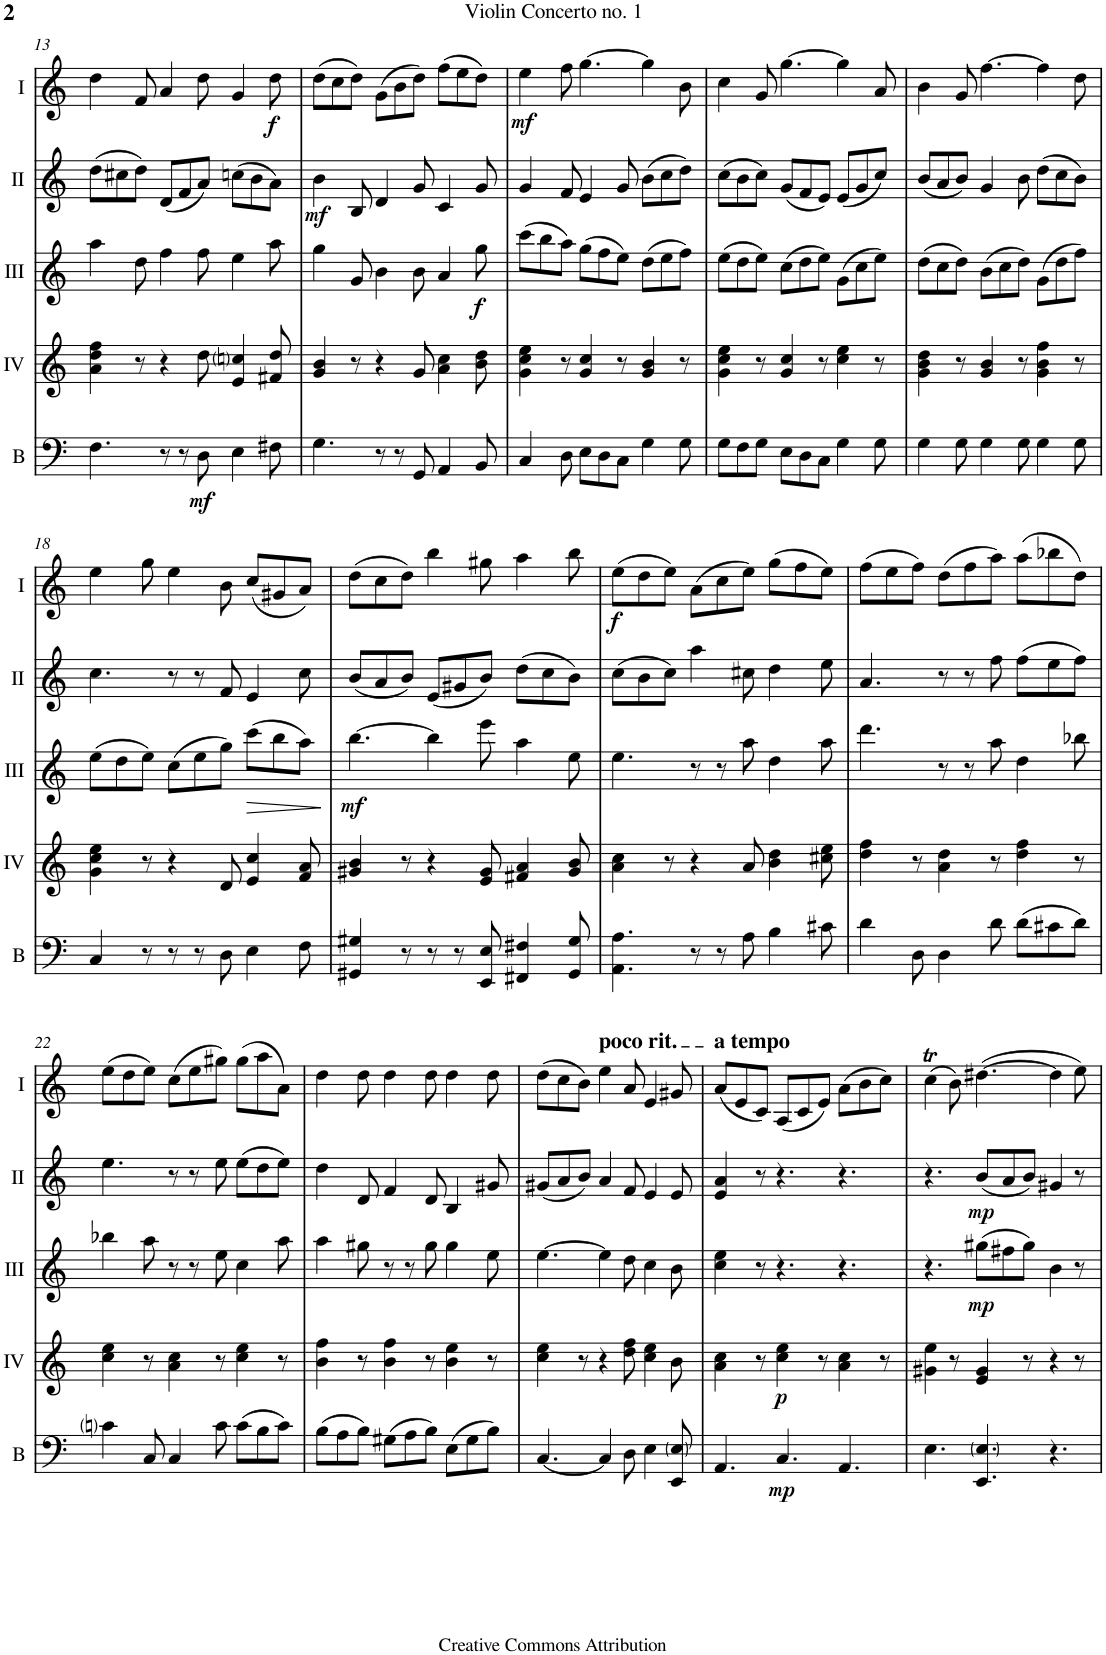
**kern	**dynam	**kern	**dynam	**kern	**dynam	**kern	**dynam	**kern	**dynam
*part5	*part5	*part4	*part4	*part3	*part3	*part2	*part2	*part1	*part1
*staff5	*staff5	*staff4	*staff4	*staff3	*staff3	*staff2	*staff2	*staff1	*staff1
*I"Bass	*	*I"Acc. 4	*	*I"Acc. 3	*	*I"Acc. 2	*	*I"Acc. 1	*
*I'B	*	*	*	*	*	*	*	*	*
!!LO:PB:g=z
*clefF4	*	*clefG2	*	*clefG2	*	*clefG2	*	*clefG2	*
*Trd7c12	*	*Trd7c12	*	*Trd7c12	*	*	*	*	*
*k[]	*	*k[]	*	*k[]	*	*k[]	*	*k[]	*
*M9/8	*	*M9/8	*	*M9/8	*	*M9/8	*	*M9/8	*
=13	=13	=13	=13	=13	=13	=13	=13	=13	=13
4.F\	.	4a\ 4dd\ 4ff\	.	4aa\	.	(8dd\L	.	4dd\	.
.	.	.	.	.	.	8cc#X\	.	.	.
.	.	8r	.	8dd\	.	8dd\J)	.	8f/	.
8r	.	4r	.	4ff\	.	(8d/L	.	4a/	.
8r	.	.	.	.	.	8f/	.	.	.
!	!LO:DY:b	!	!	!	!	!	!	!	!
8D\	mf	8dd\	.	8ff\	.	8a/J)	.	8dd\	.
4E\	.	4e/ 4ccni/	.	4ee\	.	(8ccn\L	.	4g/	.
.	.	.	.	.	.	8b\	.	.	.
!	!	!	!	!	!	!	!	!	!LO:DY:b
8F#X\	.	8f#X/ 8dd/	.	8aa\	.	8a\J)	.	8dd\	f
=14	=14	=14	=14	=14	=14	=14	=14	=14	=14
!	!	!	!	!	!	!	!LO:DY:b	!	!
4.G\	.	4g/ 4b/	.	4gg\	.	4b\	mf	(8dd\L	.
.	.	.	.	.	.	.	.	8cc\	.
.	.	8r	.	8g/	.	8B/	.	8dd\J)	.
8r	.	4r	.	4b\	.	4d/	.	(8g\L	.
8r	.	.	.	.	.	.	.	8b\	.
8GG/	.	8g/	.	8b\	.	8g/	.	8dd\J)	.
4AA/	.	4a\ 4cc\	.	4a/	.	4c/	.	(8ff\L	.
.	.	.	.	.	.	.	.	8ee\	.
!	!	!	!	!	!LO:DY:b	!	!	!	!
8BB/	.	8b\ 8dd\	.	8gg\	f	8g/	.	8dd\J)	.
=15	=15	=15	=15	=15	=15	=15	=15	=15	=15
!	!	!	!	!	!	!	!	!	!LO:DY:b
4C/	.	4g\ 4cc\ 4ee\	.	(8ccc\L	.	4g/	.	4ee\	mf
.	.	.	.	8bb\	.	.	.	.	.
8D\	.	8r	.	8aa\J)	.	8f/	.	8ff\	.
8E\L	.	4g/ 4cc/	.	(8gg\L	.	4e/	.	[4.gg\	.
8D\	.	.	.	8ff\	.	.	.	.	.
8C\J	.	8r	.	8ee\J)	.	8g/	.	.	.
4G\	.	4g/ 4b/	.	(8dd\L	.	(8b\L	.	4gg\]	.
.	.	.	.	8ee\	.	8cc\	.	.	.
8G\	.	8r	.	8ff\J)	.	8dd\J)	.	8b\	.
=16	=16	=16	=16	=16	=16	=16	=16	=16	=16
8G\L	.	4g\ 4cc\ 4ee\	.	(8ee\L	.	(8cc\L	.	4cc\	.
8F\	.	.	.	8dd\	.	8b\	.	.	.
8G\J	.	8r	.	8ee\J)	.	8cc\J)	.	8g/	.
8E\L	.	4g/ 4cc/	.	(8cc\L	.	(8g/L	.	[4.gg\	.
8D\	.	.	.	8dd\	.	8f/	.	.	.
8C\J	.	8r	.	8ee\J)	.	8e/J)	.	.	.
4G\	.	4cc\ 4ee\	.	(8g\L	.	(8e/L	.	4gg\]	.
.	.	.	.	8cc\	.	8g/	.	.	.
8G\	.	8r	.	8ee\J)	.	8cc/J)	.	8a/	.
=17	=17	=17	=17	=17	=17	=17	=17	=17	=17
4G\	.	4g\ 4b\ 4dd\	.	(8dd\L	.	(8b/L	.	4b\	.
.	.	.	.	8cc\	.	8a/	.	.	.
8G\	.	8r	.	8dd\J)	.	8b/J)	.	8g/	.
4G\	.	4g/ 4b/	.	(8b\L	.	4g/	.	[4.ff\	.
.	.	.	.	8cc\	.	.	.	.	.
8G\	.	8r	.	8dd\J)	.	8b\	.	.	.
4G\	.	4g\ 4b\ 4ff\	.	(8g\L	.	(8dd\L	.	4ff\]	.
.	.	.	.	8dd\	.	8cc\	.	.	.
8G\	.	8r	.	8ff\J)	.	8b\J)	.	8dd\	.
!!LO:LB:g=z
=18	=18	=18	=18	=18	=18	=18	=18	=18	=18
4C/	.	4g\ 4cc\ 4ee\	.	(8ee\L	.	4.cc\	.	4ee\	.
.	.	.	.	8dd\	.	.	.	.	.
8r	.	8r	.	8ee\J)	.	.	.	8gg\	.
8r	.	4r	.	(8cc\L	.	8r	.	4ee\	.
8r	.	.	.	8ee\	.	8r	.	.	.
8D\	.	8d/	.	8gg\J)	.	8f/	.	8b\	.
!	!	!	!	!	!LO:HP:b	!	!	!	!
4E\	.	4e/ 4cc/	.	(8ccc\L	>	4e/	.	(8cc/L	.
.	.	.	.	8bb\	.	.	.	8g#X/	.
8F\	.	8f/ 8a/	.	8aa\J)	.	8cc\	.	8a/J)	.
.	.	.	.	.	]	.	.	.	.
=19	=19	=19	=19	=19	=19	=19	=19	=19	=19
!	!	!	!	!	!LO:DY:b	!	!	!	!
4GG#X/ 4G#X/	.	4g#X/ 4b/	.	[4.bb\	mf	(8b/L	.	(8dd\L	.
.	.	.	.	.	.	8a/	.	8cc\	.
8r	.	8r	.	.	.	8b/J)	.	8dd\J)	.
8r	.	4r	.	4bb\]	.	(8e/L	.	4bb\	.
8r	.	.	.	.	.	8g#X/	.	.	.
8EE/ 8E/	.	8e/ 8g#/	.	8eee\	.	8b/J)	.	8gg#X\	.
4FF#X/ 4F#X/	.	4f#X/ 4a/	.	4aa\	.	(8dd\L	.	4aa\	.
.	.	.	.	.	.	8cc\	.	.	.
8GG#/ 8G#/	.	8g#/ 8b/	.	8ee\	.	8b\J)	.	8bb\	.
=20	=20	=20	=20	=20	=20	=20	=20	=20	=20
!	!	!	!	!	!	!	!	!	!LO:DY:b
4.AA\ 4.A\	.	4a\ 4cc\	.	4.ee\	.	(8cc\L	.	(8ee\L	f
.	.	.	.	.	.	8b\	.	8dd\	.
.	.	8r	.	.	.	8cc\J)	.	8ee\J)	.
8r	.	4r	.	8r	.	4aa\	.	(8a\L	.
8r	.	.	.	8r	.	.	.	8cc\	.
8A\	.	8a/	.	8aa\	.	8cc#X\	.	8ee\J)	.
4B\	.	4b\ 4dd\	.	4dd\	.	4dd\	.	(8gg\L	.
.	.	.	.	.	.	.	.	8ff\	.
8c#X\	.	8cc#X\ 8ee\	.	8aa\	.	8ee\	.	8ee\J)	.
=21	=21	=21	=21	=21	=21	=21	=21	=21	=21
4d\	.	4dd\ 4ff\	.	4.ddd\	.	4.a/	.	(8ff\L	.
.	.	.	.	.	.	.	.	8ee\	.
8D\	.	8r	.	.	.	.	.	8ff\J)	.
4D\	.	4a\ 4dd\	.	8r	.	8r	.	(8dd\L	.
.	.	.	.	8r	.	8r	.	8ff\	.
8d\	.	8r	.	8aa\	.	8ff\	.	8aa\J)	.
(8d\L	.	4dd\ 4ff\	.	4dd\	.	(8ff\L	.	(8aa\L	.
8c#X\	.	.	.	.	.	8ee\	.	8bb-X\	.
8d\J)	.	8r	.	8bb-X\	.	8ff\J)	.	8dd\J)	.
!!LO:LB:g=z
=22	=22	=22	=22	=22	=22	=22	=22	=22	=22
4cni\	.	4cc\ 4ee\	.	4bb-X\	.	4.ee\	.	(8ee\L	.
.	.	.	.	.	.	.	.	8dd\	.
8C/	.	8r	.	8aa\	.	.	.	8ee\J)	.
4C/	.	4a\ 4cc\	.	8r	.	8r	.	(8cc\L	.
.	.	.	.	8r	.	8r	.	8ee\	.
8c\	.	8r	.	8ee\	.	8ee\	.	8gg#X\J)	.
(8c\L	.	4cc\ 4ee\	.	4cc\	.	(8ee\L	.	(8gg#\L	.
8B\	.	.	.	.	.	8dd\	.	8aa\	.
8c\J)	.	8r	.	8aa\	.	8ee\J)	.	8a\J)	.
=23	=23	=23	=23	=23	=23	=23	=23	=23	=23
(8B\L	.	4b\ 4ff\	.	4aa\	.	4dd\	.	4dd\	.
8A\	.	.	.	.	.	.	.	.	.
8B\J)	.	8r	.	8gg#X\	.	8d/	.	8dd\	.
(8G#X\L	.	4b\ 4ff\	.	8r	.	4f/	.	4dd\	.
8A\	.	.	.	8r	.	.	.	.	.
8B\J)	.	8r	.	8gg#\	.	8d/	.	8dd\	.
(8E\L	.	4b\ 4ee\	.	4gg#\	.	4B/	.	4dd\	.
8G#\	.	.	.	.	.	.	.	.	.
8B\J)	.	8r	.	8ee\	.	8g#X/	.	8dd\	.
=24	=24	=24	=24	=24	=24	=24	=24	=24	=24
[4.C/	.	4cc\ 4ee\	.	[4.ee\	.	(8g#X/L	.	(8dd\L	.
.	.	.	.	.	.	8a/	.	8cc\	.
.	.	8r	.	.	.	8b/J)	.	8b\J)	.
!	!	!	!	!	!	!	!	!LO:TX:a:t=poco rit.	!
4C/]	.	4r	.	4ee\]	.	4a/	.	4ee\	.
8D\	.	8dd\ 8ff\	.	8dd\	.	8f/	.	8a/	.
4E\	.	4cc\ 4ee\	.	4cc\	.	4e/	.	4e/	.
8EE/ 8E/	.	8b\	.	8b\	.	8e/	.	8g#X/	.
=25	=25	=25	=25	=25	=25	=25	=25	=25	=25
!	!	!	!	!	!	!	!	!LO:TX:a:B:t=a tempo	!
4.AA/	.	4a\ 4cc\	.	4cc\ 4ee\	.	4e/ 4a/	.	(8a/L	.
.	.	.	.	.	.	.	.	8e/	.
.	.	8r	.	8r	.	8r	.	8c/J)	.
!	!LO:DY:b	!	!LO:DY:b	!	!	!	!	!	!
4.C/	mp	4cc\ 4ee\	p	4.r	.	4.r	.	(8A/L	.
.	.	.	.	.	.	.	.	8c/	.
.	.	8r	.	.	.	.	.	8e/J)	.
4.AA/	.	4a\ 4cc\	.	4.r	.	4.r	.	(8a\L	.
.	.	.	.	.	.	.	.	8b\	.
.	.	8r	.	.	.	.	.	8cc\J)	.
=26	=26	=26	=26	=26	=26	=26	=26	=26	=26
4.E\	.	4g#X\ 4ee\	.	4.r	.	4.r	.	(4ccT\	.
.	.	8r	.	.	.	.	.	8b\)	.
!	!	!	!	!	!LO:DY:b	!	!LO:DY:b	!	!
4.EE/ 4.E/	.	4e/ 4g#/	.	(8gg#X\L	mp	(8b/L	mp	([4.dd#X\	.
.	.	.	.	8ff#X\	.	8a/	.	.	.
.	.	8r	.	8gg#\J)	.	8b/J)	.	.	.
4.r	.	4r	.	4b\	.	4g#X/	.	4dd#\]	.
.	.	8r	.	8r	.	8r	.	8ee\)	.
=	=	=	=	=	=	=	=	=	=
*-	*-	*-	*-	*-	*-	*-	*-	*-	*-
